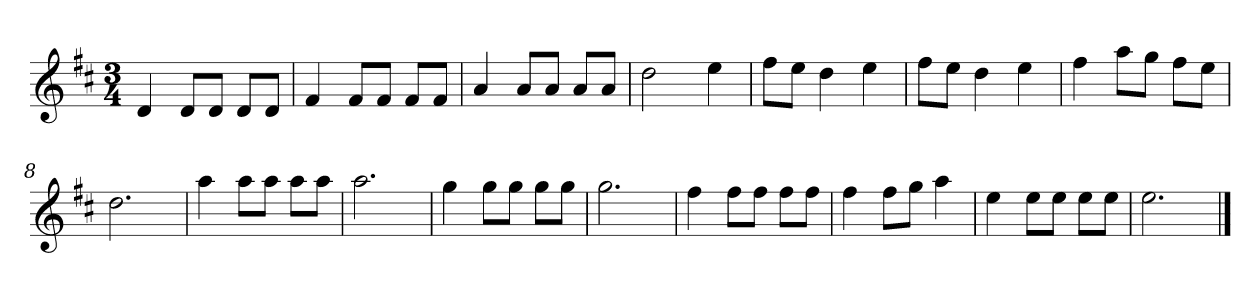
**kern
*part1
*staff1
*k[f#c#]
*M3/4
*MM120
=1
4d
8dL
8dJ
8dL
8dJ
=2
4f#
8f#L
8f#J
8f#L
8f#J
=3
4a
8aL
8aJ
8aL
8aJ
=4
2dd
4ee
=5
8ff#L
8eeJ
4dd
4ee
=6
8ff#L
8eeJ
4dd
4ee
=7
4ff#
8aaL
8ggJ
8ff#L
8eeJ
=8
2.dd
=9
4aa
8aaL
8aaJ
8aaL
8aaJ
=10
2.aa
=11
4gg
8ggL
8ggJ
8ggL
8ggJ
=12
2.gg
=13
4ff#
8ff#L
8ff#J
8ff#L
8ff#J
=14
4ff#
8ff#L
8ggJ
4aa
=15
4ee
8eeL
8eeJ
8eeL
8eeJ
=16
2.ee
==
*-
